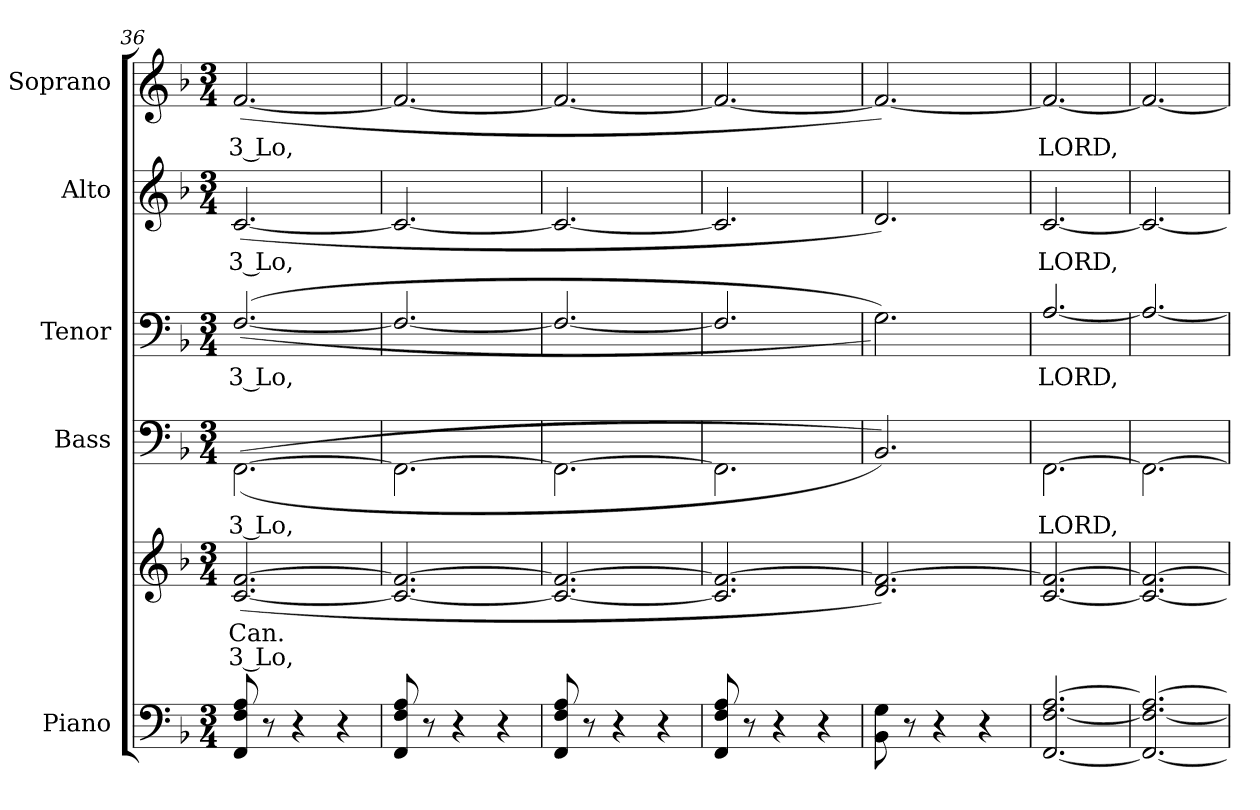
**kern	**kern	**text	**text	**kern	**text	**kern	**text	**kern	**text	**kern	**text
*part5	*part5	*part5	*part5	*part4	*part4	*part3	*part3	*part2	*part2	*part1	*part1
*staff6	*staff5	*staff5	*staff5	*staff4	*staff4	*staff3	*staff3	*staff2	*staff2	*staff1	*staff1
*I"Piano	*	*	*	*I"Bass	*	*I"Tenor	*	*I"Alto	*	*I"Soprano	*
*I'Pno.	*	*	*	*I'B.	*	*I'T.	*	*I'A.	*	*I'S.	*
!!LO:PB:g=z
*clefF4	*clefG2	*	*	*clefF4	*	*clefF4	*	*clefG2	*	*clefG2	*
*k[b-]	*k[b-]	*	*	*k[b-]	*	*k[b-]	*	*k[b-]	*	*k[b-]	*
*F:	*F:	*	*	*F:	*	*F:	*	*F:	*	*F:	*
*M3/4	*M3/4	*	*	*M3/4	*	*M3/4	*	*M3/4	*	*M3/4	*
=36	=36	=36	=36	=36	=36	=36	=36	=36	=36	=36	=36
!	!	!LO:LY:a:color=#000000	!LO:LY:b:color=#000000	!	!	!	!	!	!	!	!
!	!	!	!	!	!LO:LY:b:color=#000000	!	!	!	!	!	!
!	!	!	!	!	!	!	!LO:LY:b:color=#000000	!	!	!	!
!	!	!	!	!	!	!	!	!	!LO:LY:b:color=#000000	!	!
!	!	!	!	!	!	!	!	!	!	!	!LO:LY:b:color=#000000
8FFi/ 8Fi 8Ai	([<2.ci/ [>2.fi	Can.	3 Lo,	(([>2.FFi\	3 Lo,	(([<2.Fi/	3 Lo,	([<2.ci/	3 Lo,	([<2.fi/	3 Lo,
8r	.	.	.	.	.	.	.	.	.	.	.
4r	.	.	.	.	.	.	.	.	.	.	.
4r	.	.	.	.	.	.	.	.	.	.	.
=37	=37	=37	=37	=37	=37	=37	=37	=37	=37	=37	=37
8FFi/ 8Fi 8Ai	2.ci/_< 2.fi_>	.	.	2.FFi\_>	.	2.Fi/_<	.	2.ci/_<	.	2.fi/_<	.
8r	.	.	.	.	.	.	.	.	.	.	.
4r	.	.	.	.	.	.	.	.	.	.	.
4r	.	.	.	.	.	.	.	.	.	.	.
=38	=38	=38	=38	=38	=38	=38	=38	=38	=38	=38	=38
8FFi/ 8Fi 8Ai	2.ci/_< 2.fi_>	.	.	2.FFi\_>	.	2.Fi/_<	.	2.ci/_<	.	2.fi/_<	.
8r	.	.	.	.	.	.	.	.	.	.	.
4r	.	.	.	.	.	.	.	.	.	.	.
4r	.	.	.	.	.	.	.	.	.	.	.
=39	=39	=39	=39	=39	=39	=39	=39	=39	=39	=39	=39
8FFi/ 8Fi 8Ai	2.ci/] 2.fi_>	.	.	2.FFi\]	.	2.Fi/]	.	2.ci/]	.	2.fi/_<	.
8r	.	.	.	.	.	.	.	.	.	.	.
4r	.	.	.	.	.	.	.	.	.	.	.
4r	.	.	.	.	.	.	.	.	.	.	.
=40	=40	=40	=40	=40	=40	=40	=40	=40	=40	=40	=40
8BB-i\ 8Gi	2.di/ 2.fi_>)	.	.	2.BB-i/))	.	2.Gi\))	.	2.di/)	.	2.fi/_<)	.
8r	.	.	.	.	.	.	.	.	.	.	.
4r	.	.	.	.	.	.	.	.	.	.	.
4r	.	.	.	.	.	.	.	.	.	.	.
!!LO:PB:g=z
=41	=41	=41	=41	=41	=41	=41	=41	=41	=41	=41	=41
!	!	!	!	!	!LO:LY:b:color=#000000	!	!	!	!	!	!
!	!	!	!	!	!	!	!LO:LY:b:color=#000000	!	!	!	!
!	!	!	!	!	!	!	!	!	!LO:LY:b:color=#000000	!	!
!	!	!	!	!	!	!	!	!	!	!	!LO:LY:b:color=#000000
[<2.FFi/ [<2.Fi [>2.Ai	[<2.ci/ 2.fi_>	.	.	[>2.FFi\	LORD,	[<2.Ai/	LORD,	[<2.ci/	LORD,	2.fi/_<	LORD,
=42	=42	=42	=42	=42	=42	=42	=42	=42	=42	=42	=42
2.FFi/_< 2.Fi_< 2.Ai_>	2.ci/_< 2.fi_>	.	.	2.FFi\_>	.	2.Ai/_<	.	2.ci/_<	.	2.fi/_<	.
=	=	=	=	=	=	=	=	=	=	=	=
*-	*-	*-	*-	*-	*-	*-	*-	*-	*-	*-	*-
